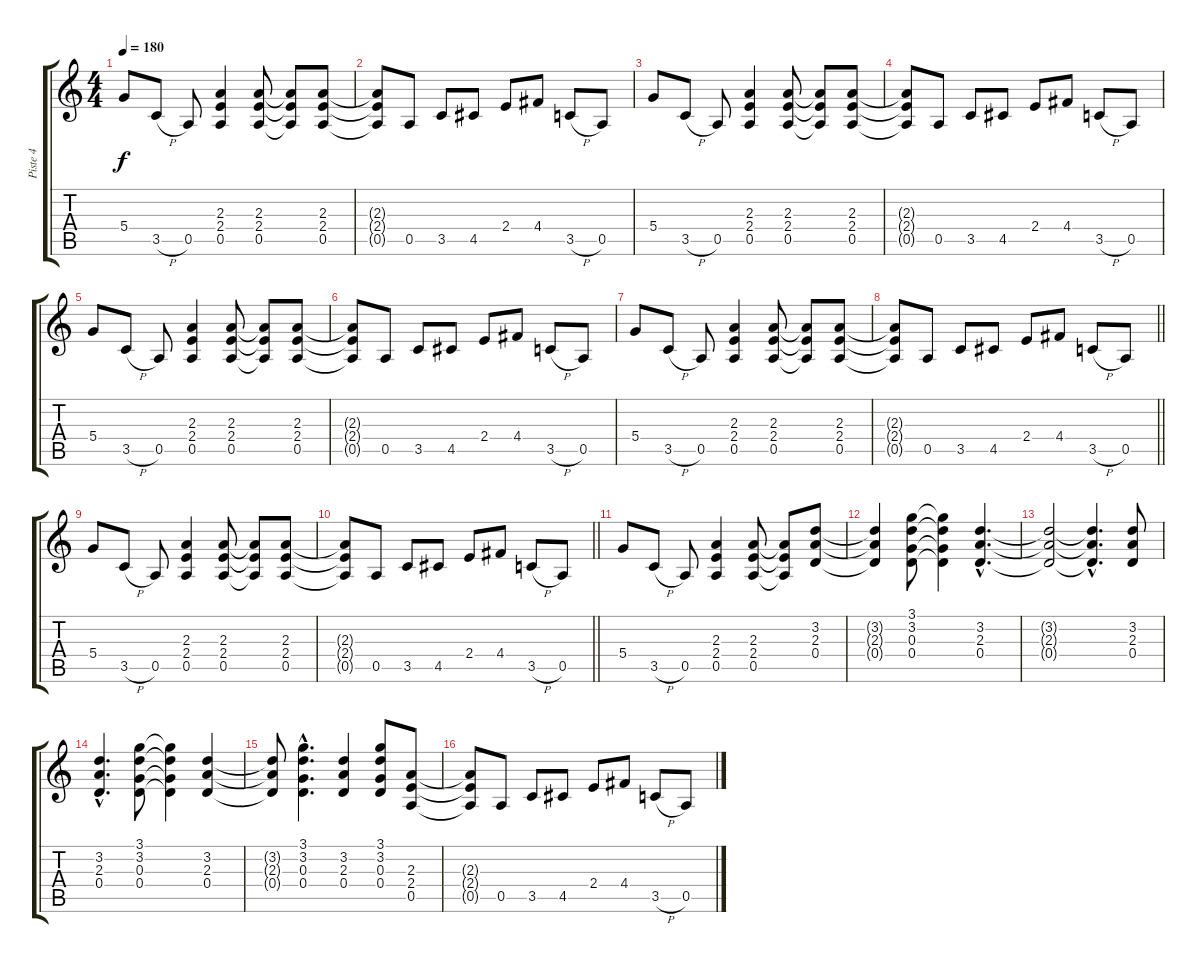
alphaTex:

\track ("Piste 4" "Piste 4") {instrument overdrivenguitar}
\staff {score tabs}
\tuning (E4 B3 G3 D3 A2 E2) {hide}
\ts (4 4)
\tempo 180
\clef g2
\ks c
5.4.8{dy f} 3.5{h}.8 0.5.8 (2.3 2.4 0.5).4 (2.3 2.4 0.5).8 (2.3{t} 2.4{t} 0.5{t}).8 (2.3 2.4 0.5).8 |
(2.3{t} 2.4{t} 0.5{t}).8 0.5.8 3.5.8 4.5.8 2.4.8 4.4.8 3.5{h}.8 0.5.8 |
5.4.8 3.5{h}.8 0.5.8 (2.3 2.4 0.5).4 (2.3 2.4 0.5).8 (2.3{t} 2.4{t} 0.5{t}).8 (2.3 2.4 0.5).8 |
(2.3{t} 2.4{t} 0.5{t}).8 0.5.8 3.5.8 4.5.8 2.4.8 4.4.8 3.5{h}.8 0.5.8 |
5.4.8 3.5{h}.8 0.5.8 (2.3 2.4 0.5).4 (2.3 2.4 0.5).8 (2.3{t} 2.4{t} 0.5{t}).8 (2.3 2.4 0.5).8 |
(2.3{t} 2.4{t} 0.5{t}).8 0.5.8 3.5.8 4.5.8 2.4.8 4.4.8 3.5{h}.8 0.5.8 |
5.4.8 3.5{h}.8 0.5.8 (2.3 2.4 0.5).4 (2.3 2.4 0.5).8 (2.3{t} 2.4{t} 0.5{t}).8 (2.3 2.4 0.5).8 |
\barLineRight lightlight
(2.3{t} 2.4{t} 0.5{t}).8 0.5.8 3.5.8 4.5.8 2.4.8 4.4.8 3.5{h}.8 0.5.8 |
5.4.8 3.5{h}.8 0.5.8 (2.3 2.4 0.5).4 (2.3 2.4 0.5).8 (2.3{t} 2.4{t} 0.5{t}).8 (2.3 2.4 0.5).8 |
\barLineRight lightlight
(2.3{t} 2.4{t} 0.5{t}).8 0.5.8 3.5.8 4.5.8 2.4.8 4.4.8 3.5{h}.8 0.5.8 |
5.4.8 3.5{h}.8 0.5.8 (2.3 2.4 0.5).4 (2.3 2.4 0.5).8 (2.3{t} 2.4{t} 0.5{t}).8 (3.2 2.3 0.4).8 |
(3.2{t} 2.3{t} 0.4{t}).4 (3.1 3.2 0.3 0.4).8 (3.1{t} 3.2{t} 0.3{t} 0.4{t}).4 (3.2{hac} 2.3{hac} 0.4{hac}).4{d} |
(3.2{t} 2.3{t} 0.4{t}).2 (3.2{hac t} 2.3{hac t} 0.4{hac t}).4{d} (3.2 2.3 0.4).8 |
(3.2{hac} 2.3{hac} 0.4{hac}).4{d} (3.1 3.2 0.3 0.4).8 (3.1{t} 3.2{t} 0.3{t} 0.4{t}).4 (3.2 2.3 0.4).4 |
(3.2{t} 2.3{t} 0.4{t}).8 (3.1{hac} 3.2{hac} 0.3{hac} 0.4{hac}).4{d} (3.2 2.3 0.4).4 (3.1 3.2 0.3 0.4).8 (2.3 2.4 0.5).8 |
(2.3{t} 2.4{t} 0.5{t}).8 0.5.8 3.5.8 4.5.8 2.4.8 4.4.8 3.5{h}.8 0.5.8
